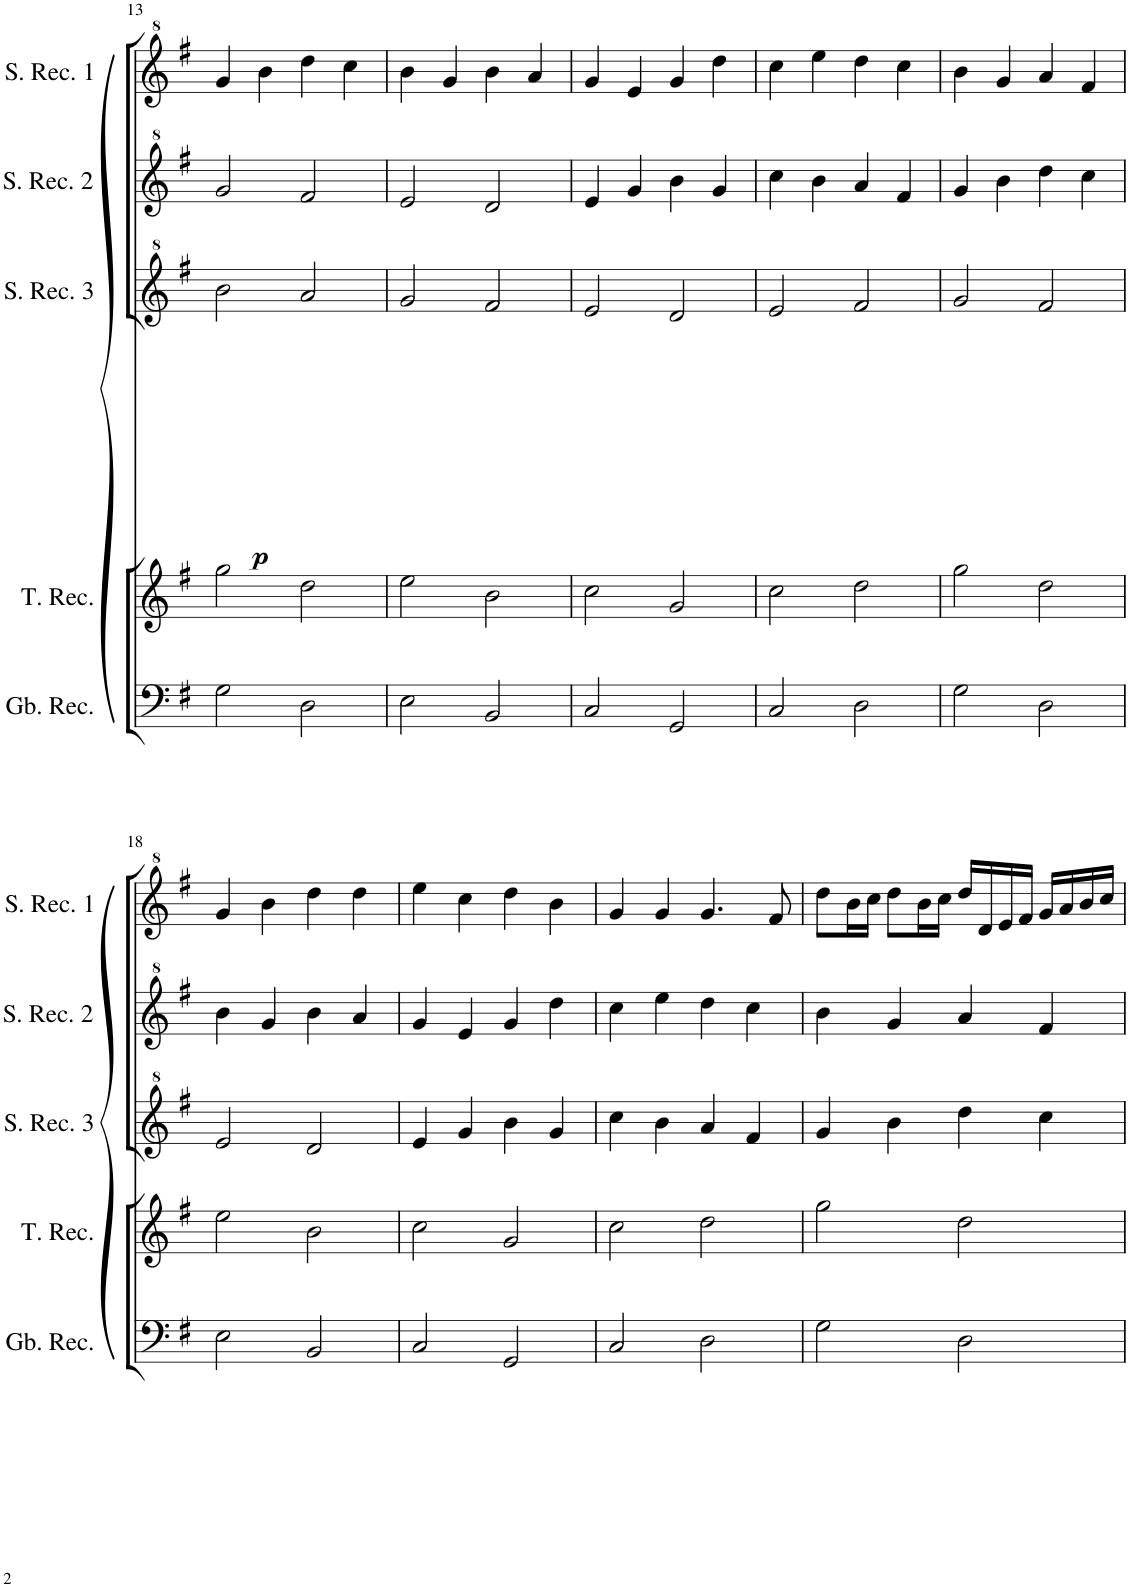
**kern	**kern	**kern	**dynam	**kern	**kern
*part5	*part4	*part3	*part3	*part2	*part1
*staff5	*staff4	*staff3	*staff3	*staff2	*staff1
*I"Greatbass Recorder	*I"Tenor Recorder	*I"Soprano Recorder 3	*	*I"Soprano Recorder 2	*I"Soprano Recorder 1
*I'Gb. Rec.	*I'T. Rec.	*I'S. Rec. 3	*	*I'S. Rec. 2	*I'S. Rec. 1
!!LO:PB:g=z
*clefF4	*clefG2	*clefG^2	*	*clefG^2	*clefG^2
*Trd-7c-12	*	*	*	*	*
*k[f#]	*k[f#]	*k[f#]	*	*k[f#]	*k[f#]
*M4/4	*M4/4	*M4/4	*	*M4/4	*M4/4
=13	=13	=13	=13	=13	=13
!	!	!	!LO:DY:b	!	!
2G\	2gg\	2bb\	p	2gg/	4gg/
.	.	.	.	.	4bb\
2D\	2dd\	2aa/	.	2ff#/	4ddd\
.	.	.	.	.	4ccc\
=14	=14	=14	=14	=14	=14
2E\	2ee\	2gg/	.	2ee/	4bb\
.	.	.	.	.	4gg/
2BB/	2b\	2ff#/	.	2dd/	4bb\
.	.	.	.	.	4aa/
=15	=15	=15	=15	=15	=15
2C/	2cc\	2ee/	.	4ee/	4gg/
.	.	.	.	4gg/	4ee/
2GG/	2g/	2dd/	.	4bb\	4gg/
.	.	.	.	4gg/	4ddd\
=16	=16	=16	=16	=16	=16
2C/	2cc\	2ee/	.	4ccc\	4ccc\
.	.	.	.	4bb\	4eee\
2D\	2dd\	2ff#/	.	4aa/	4ddd\
.	.	.	.	4ff#/	4ccc\
=17	=17	=17	=17	=17	=17
2G\	2gg\	2gg/	.	4gg/	4bb\
.	.	.	.	4bb\	4gg/
2D\	2dd\	2ff#/	.	4ddd\	4aa/
.	.	.	.	4ccc\	4ff#/
!!LO:LB:g=z
=18	=18	=18	=18	=18	=18
2E\	2ee\	2ee/	.	4bb\	4gg/
.	.	.	.	4gg/	4bb\
2BB/	2b\	2dd/	.	4bb\	4ddd\
.	.	.	.	4aa/	4ddd\
=19	=19	=19	=19	=19	=19
2C/	2cc\	4ee/	.	4gg/	4eee\
.	.	4gg/	.	4ee/	4ccc\
2GG/	2g/	4bb\	.	4gg/	4ddd\
.	.	4gg/	.	4ddd\	4bb\
=20	=20	=20	=20	=20	=20
2C/	2cc\	4ccc\	.	4ccc\	4gg/
.	.	4bb\	.	4eee\	4gg/
2D\	2dd\	4aa/	.	4ddd\	4.gg/
.	.	4ff#/	.	4ccc\	.
.	.	.	.	.	8ff#/
=21	=21	=21	=21	=21	=21
2G\	2gg\	4gg/	.	4bb\	8ddd\L
.	.	.	.	.	16bb\L
.	.	.	.	.	16ccc\JJ
.	.	4bb\	.	4gg/	8ddd\L
.	.	.	.	.	16bb\L
.	.	.	.	.	16ccc\JJ
2D\	2dd\	4ddd\	.	4aa/	16ddd/LL
.	.	.	.	.	16dd/
.	.	.	.	.	16ee/
.	.	.	.	.	16ff#/JJ
.	.	4ccc\	.	4ff#/	16gg/LL
.	.	.	.	.	16aa/
.	.	.	.	.	16bb/
.	.	.	.	.	16ccc/JJ
=	=	=	=	=	=
*-	*-	*-	*-	*-	*-
